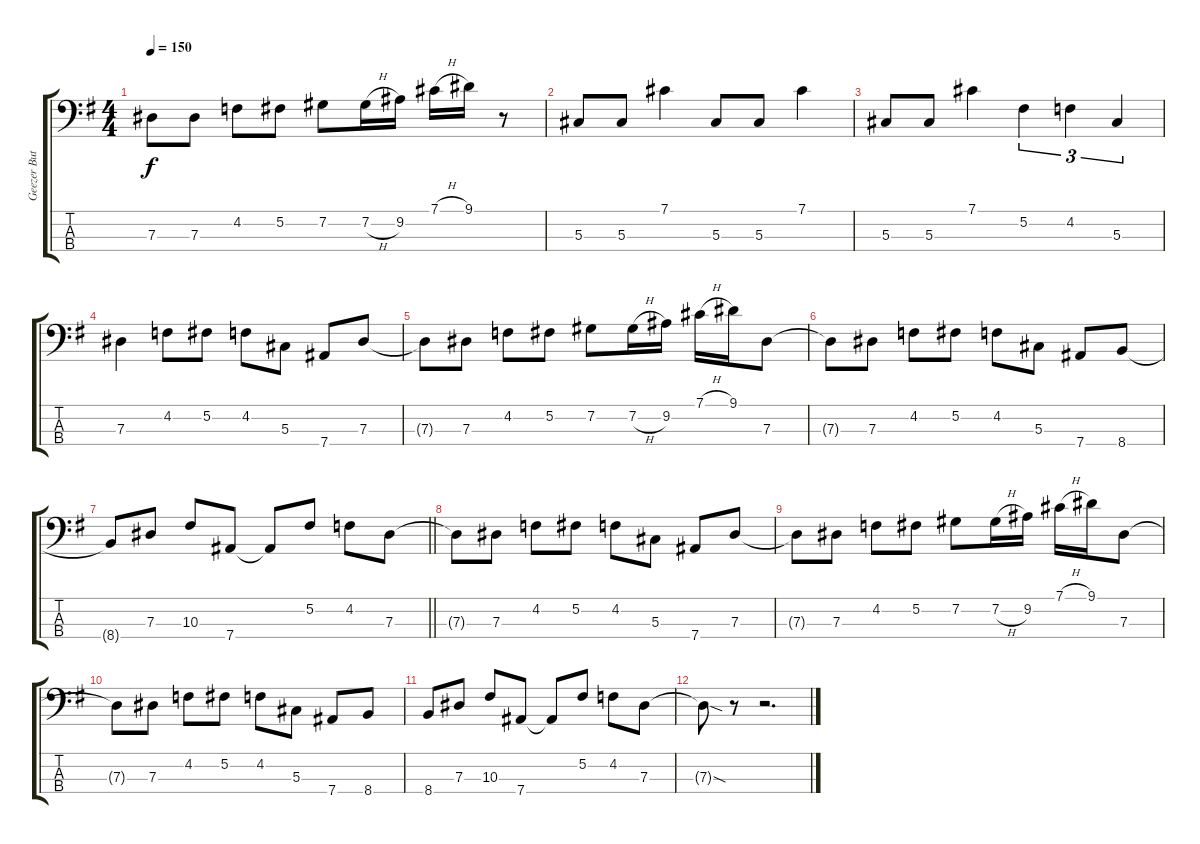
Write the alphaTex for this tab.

\track ("Geezer Butler" "Geezer But") {instrument electricbassfinger}
\staff {score tabs}
\tuning (Gb2 Db2 Ab1 Eb1) {hide}
\ts (4 4)
\tempo 150
\clef f4
\ks g
7.3{t}.8{dy f} 7.3.8 4.2.8 5.2.8 7.2.8 7.2{h}.16 9.2.16 7.1{h}.16 9.1.16 r.8 |
5.3.8 5.3.8 7.1.4 5.3.8 5.3.8 7.1.4 |
5.3.8 5.3.8 7.1.4 5.2.4{tu (3 2)} 4.2.4{tu (3 2)} 5.3.4{tu (3 2)} |
7.3.4 4.2.8 5.2.8 4.2.8 5.3.8 7.4.8 7.3.8 |
7.3{t}.8 7.3.8 4.2.8 5.2.8 7.2.8 7.2{h}.16 9.2.16 7.1{h}.16 9.1.16 7.3.8 |
7.3{t}.8 7.3.8 4.2.8 5.2.8 4.2.8 5.3.8 7.4.8 8.4.8 |
\barLineRight lightlight
8.4{t}.8 7.3.8 10.3.8 7.4.8 7.4{t}.8 5.2.8 4.2.8 7.3.8 |
7.3{t}.8 7.3.8 4.2.8 5.2.8 4.2.8 5.3.8 7.4.8 7.3.8 |
7.3{t}.8 7.3.8 4.2.8 5.2.8 7.2.8 7.2{h}.16 9.2.16 7.1{h}.16 9.1.16 7.3.8 |
7.3{t}.8 7.3.8 4.2.8 5.2.8 4.2.8 5.3.8 7.4.8 8.4.8 |
8.4.8 7.3.8 10.3.8 7.4.8 7.4{t}.8 5.2.8 4.2.8 7.3.8 |
7.3{sod t}.8 r.8 r.2{d}
